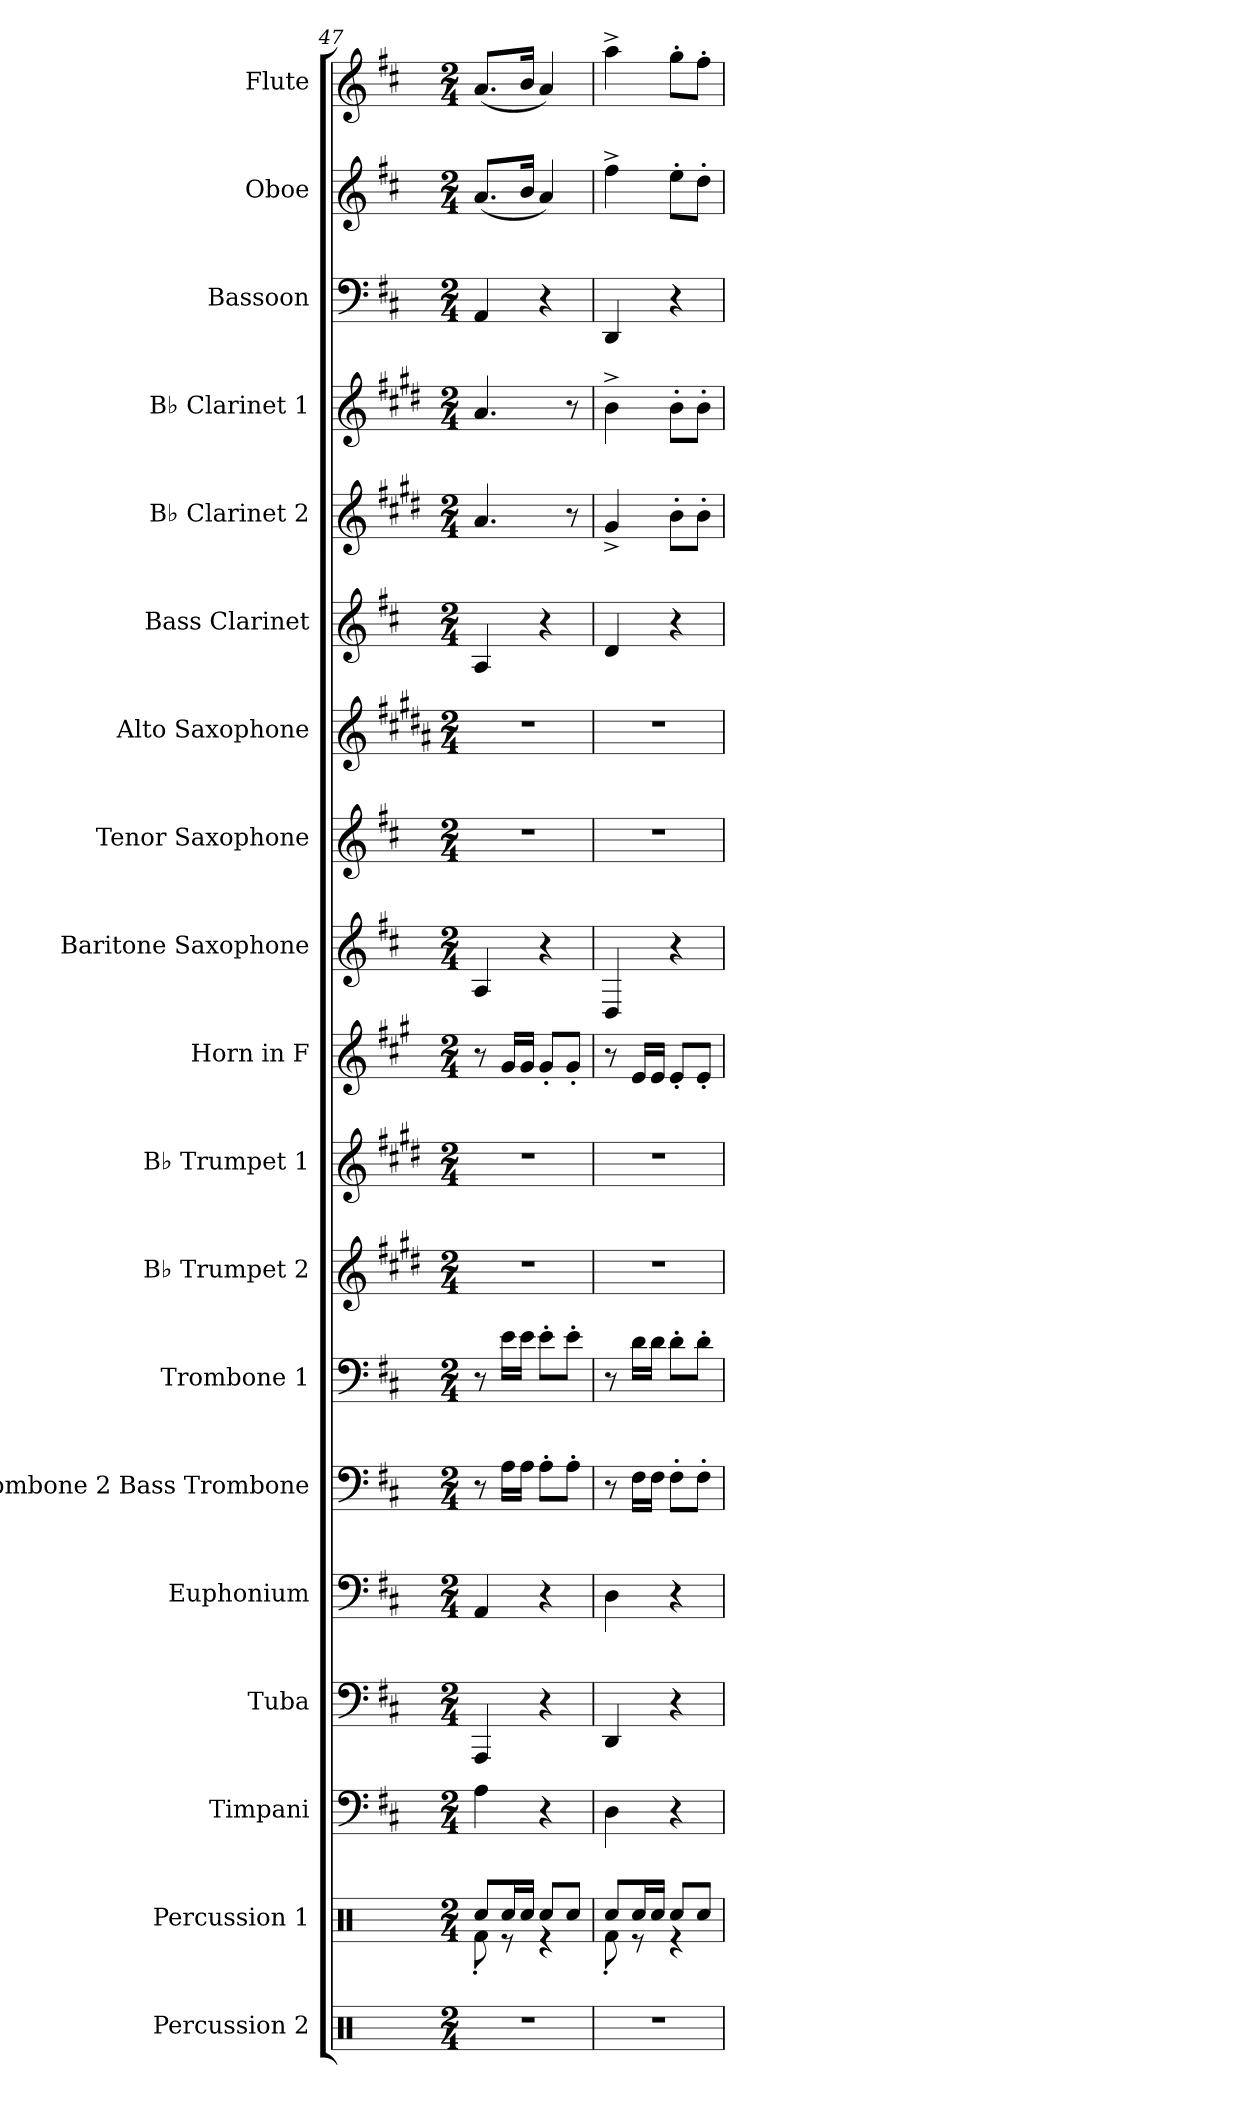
**kern	**kern	**kern	**kern	**kern	**kern	**kern	**kern	**kern	**kern	**kern	**kern	**kern	**kern	**kern	**kern	**kern	**kern	**kern
*part19	*part18	*part17	*part16	*part15	*part14	*part13	*part12	*part11	*part10	*part9	*part8	*part7	*part6	*part5	*part4	*part3	*part2	*part1
*staff19	*staff18	*staff17	*staff16	*staff15	*staff14	*staff13	*staff12	*staff11	*staff10	*staff9	*staff8	*staff7	*staff6	*staff5	*staff4	*staff3	*staff2	*staff1
*I"Percussion 2	*I"Percussion 1	*I"Timpani	*I"Tuba	*I"Euphonium	*I"Trombone 2 Bass Trombone	*I"Trombone 1	*I"B♭ Trumpet 2	*I"B♭ Trumpet 1	*I"Horn in F	*I"Baritone Saxophone	*I"Tenor Saxophone	*I"Alto Saxophone	*I"Bass Clarinet	*I"B♭ Clarinet 2	*I"B♭ Clarinet 1	*I"Bassoon	*I"Oboe	*I"Flute
*I'Perc. 2	*I'Perc. 1	*I'Timp.	*I'Tba.	*I'Euph.	*I'Tbn. 2 B. Tbn.	*I'Tbn. 1	*I'B♭ Tpt. 2	*I'B♭ Tpt. 1	*	*I'Bar. Sax.	*I'T. Sax.	*I'A. Sax.	*I'B. Cl.	*I'B♭ Cl. 2	*I'B♭ Cl. 1	*I'Bsn.	*I'Ob.	*I'Fl.
*clefX	*clefX	*clefF4	*clefF4	*clefF4	*clefF4	*clefF4	*clefG2	*clefG2	*clefG2	*clefG2	*clefG2	*clefG2	*clefG2	*clefG2	*clefG2	*clefF4	*clefG2	*clefG2
*	*	*	*	*	*	*	*ITrd1c2	*ITrd1c2	*ITrd4c7	*ITrd12c21	*ITrd8c14	*ITrd5c9	*ITrd8c14	*ITrd1c2	*ITrd1c2	*	*	*
*k[]	*k[]	*k[f#c#]	*k[f#c#]	*k[f#c#]	*k[f#c#]	*k[f#c#]	*k[f#c#]	*k[f#c#]	*k[f#c#]	*k[f#c#]	*k[f#c#]	*k[f#c#]	*k[f#c#]	*k[f#c#]	*k[f#c#]	*k[f#c#]	*k[f#c#]	*k[f#c#]
*M2/4	*M2/4	*M2/4	*M2/4	*M2/4	*M2/4	*M2/4	*M2/4	*M2/4	*M2/4	*M2/4	*M2/4	*M2/4	*M2/4	*M2/4	*M2/4	*M2/4	*M2/4	*M2/4
=47	=47	=47	=47	=47	=47	=47	=47	=47	=47	=47	=47	=47	=47	=47	=47	=47	=47	=47
*	*^	*	*	*	*	*	*	*	*	*	*	*	*	*	*	*	*	*
2r	8Rcc/L	8Rf'\	4A\	4AAA/	4AA/	8r	8r	2r	2r	8r	4AA/	2r	2r	4AA/	4.g/	4.g/	4AA/	(<8.a/L	(<8.a/L
.	16Rcc/L	8r	.	.	.	16A\LL	16e\LL	.	.	16c#/LL	.	.	.	.	.	.	.	.	.
.	16Rcc/JJ	.	.	.	.	16A\JJ	16e\JJ	.	.	16c#/JJ	.	.	.	.	.	.	.	16b/Jk	16b/Jk
.	8Rcc/L	4r	4r	4r	4r	8A'\L	8e'\L	.	.	8c#'/L	4r	.	.	4r	.	.	4r	4a/)	4a/)
.	8Rcc/J	.	.	.	.	8A'\J	8e'\J	.	.	8c#'/J	.	.	.	.	8r	8r	.	.	.
=48	=48	=48	=48	=48	=48	=48	=48	=48	=48	=48	=48	=48	=48	=48	=48	=48	=48	=48	=48
2r	8Rcc/L	8Rf'\	4D\	4DD/	4D\	8r	8r	2r	2r	8r	4DD/	2r	2r	4D/	4f#^/	4a^\	4DD/	4ff#^\	4aa^\
.	16Rcc/L	8r	.	.	.	16F#\LL	16d\LL	.	.	16A/LL	.	.	.	.	.	.	.	.	.
.	16Rcc/JJ	.	.	.	.	16F#\JJ	16d\JJ	.	.	16A/JJ	.	.	.	.	.	.	.	.	.
.	8Rcc/L	4r	4r	4r	4r	8F#'\L	8d'\L	.	.	8A'/L	4r	.	.	4r	8a'\L	8a'\L	4r	8ee'\L	8gg'\L
.	8Rcc/J	.	.	.	.	8F#'\J	8d'\J	.	.	8A'/J	.	.	.	.	8a'\J	8a'\J	.	8dd'\J	8ff#'\J
*	*v	*v	*	*	*	*	*	*	*	*	*	*	*	*	*	*	*	*	*
=	=	=	=	=	=	=	=	=	=	=	=	=	=	=	=	=	=	=
*-	*-	*-	*-	*-	*-	*-	*-	*-	*-	*-	*-	*-	*-	*-	*-	*-	*-	*-
